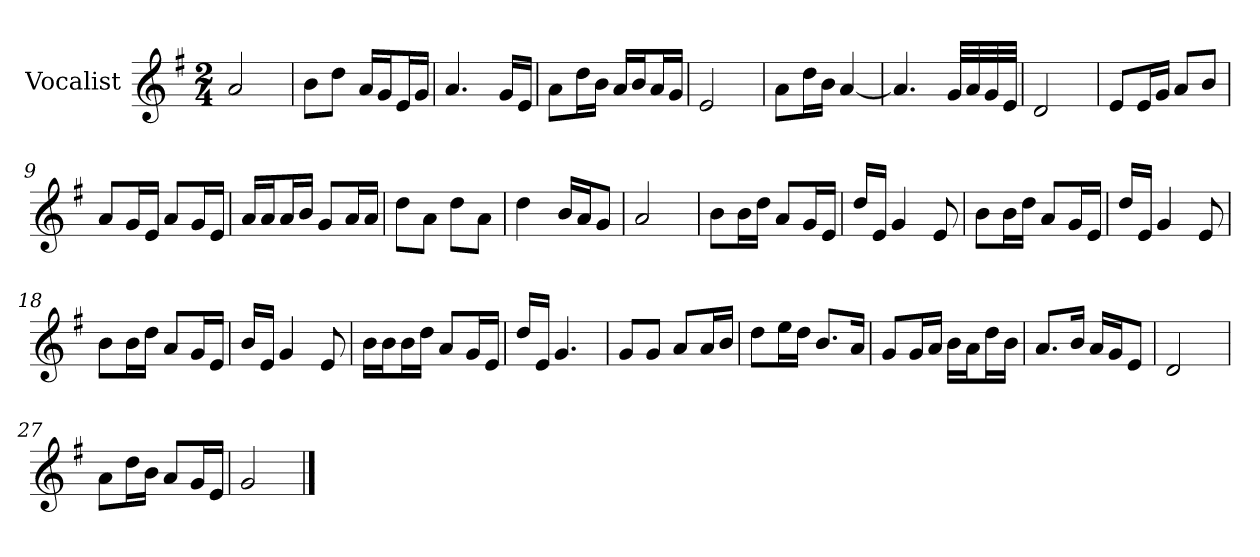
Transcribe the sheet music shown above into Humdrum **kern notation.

**kern
*part1
*staff1
*I"Vocalist
*k[f#]
*G:
*M2/4
=
2a
=1
8bL
8ddJ
16aLL
16gJ
16eL
16gJJ
=2
4.a
16gLL
16eJJ
=3
8aL
16ddL
16bJJ
16aLL
16bJ
16aL
16gJJ
=4
2e
=5
8aL
16ddL
16bJJ
[4a
=6
4.a]
32gLLL
32a
32g
32eJJJ
=7
2d
=8
8eL
16eL
16gJJ
8aL
8bJ
=9
8aL
16gL
16eJJ
8aL
16gL
16eJJ
=10
16aLL
16aJ
16aL
16bJJ
8gL
16aL
16aJJ
=11
8ddL
8aJ
8ddL
8aJ
=12
4dd
16bLL
16aJ
8gJ
=13
2a
=14
8bL
16bL
16ddJJ
8aL
16gL
16eJJ
=15
16ddLL
16eJJ
4g
8e
=16
8bL
16bL
16ddJJ
8aL
16gL
16eJJ
=17
16ddLL
16eJJ
4g
8e
=18
8bL
16bL
16ddJJ
8aL
16gL
16eJJ
=19
16bLL
16eJJ
4g
8e
=20
16bLL
16bJ
16bL
16ddJJ
8aL
16gL
16eJJ
=21
16ddLL
16eJJ
4.g
=22
8gL
8gJ
8aL
16aL
16bJJ
=23
8ddL
16eeL
16ddJJ
8.bL
16aJk
=24
8gL
16gL
16aJJ
16bLL
16aJ
16ddL
16bJJ
=25
8.aL
16bJk
16aLL
16gJ
8eJ
=26
2d
=27
8aL
16ddL
16bJJ
8aL
16gL
16eJJ
=28
2g
==
*-
